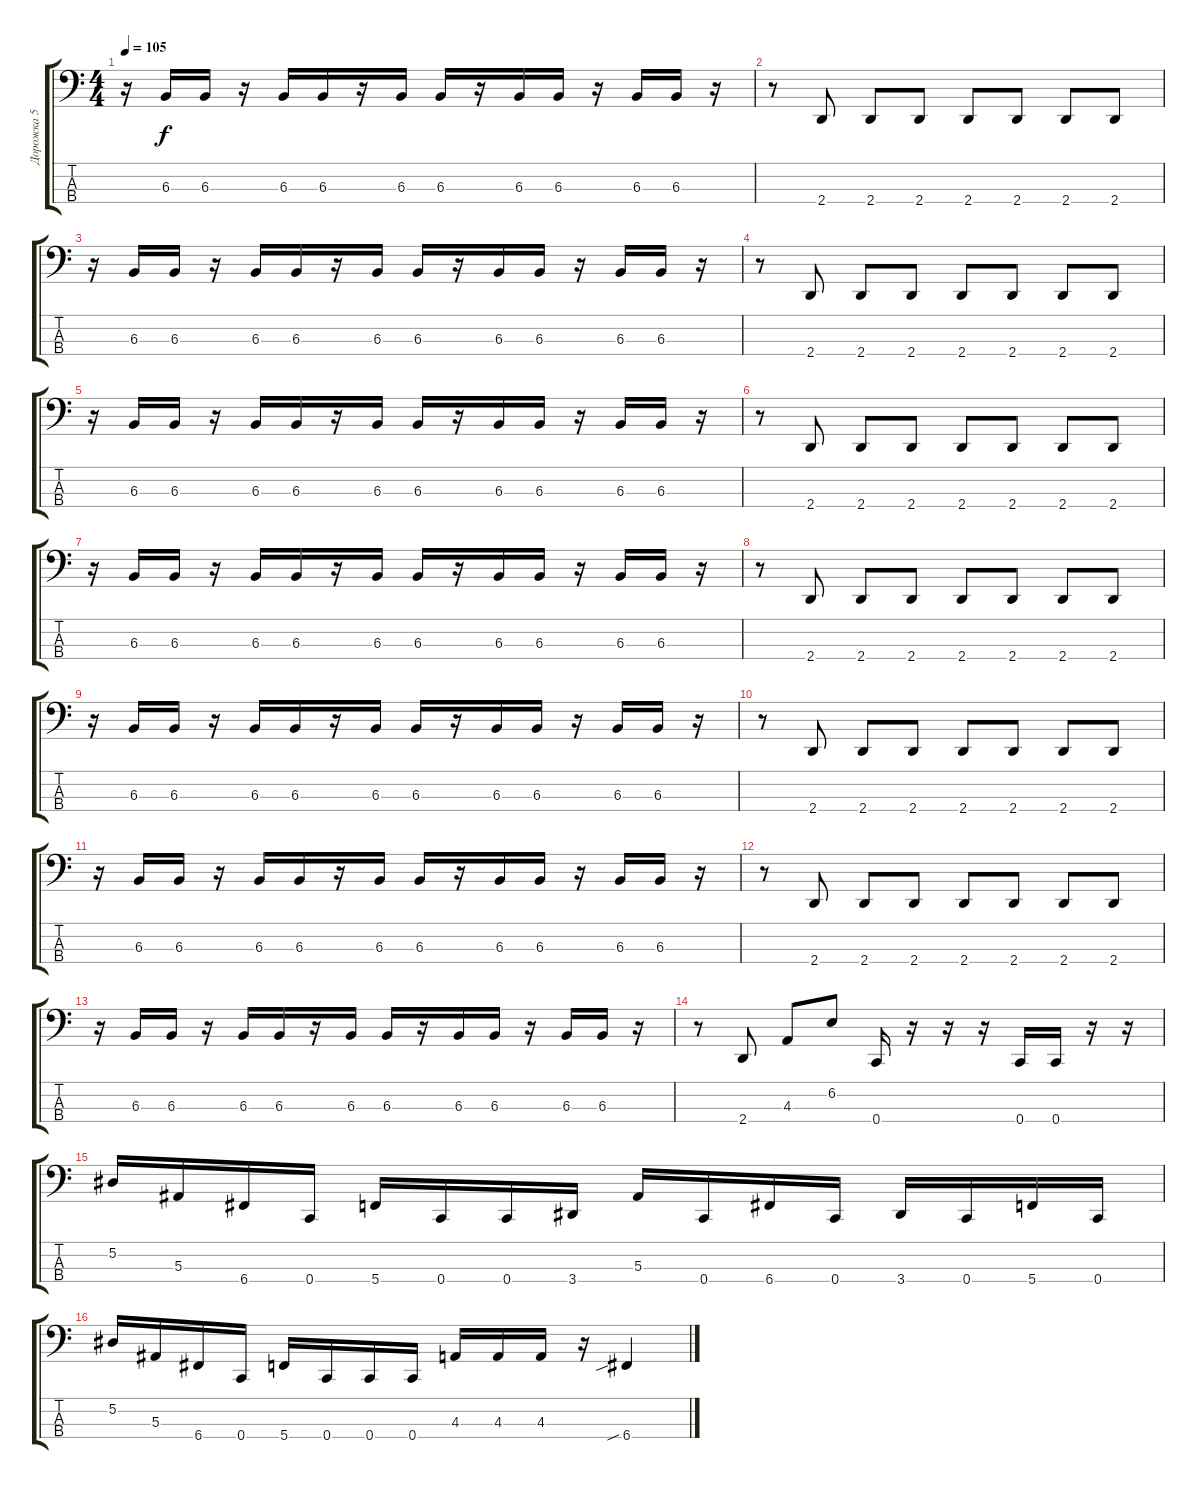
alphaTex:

\track ("Дорожка 5" "Дорожка 5") {instrument electricbassfinger}
\staff {score tabs}
\tuning (Eb2 Bb1 F1 C1) {hide}
\ts (4 4)
\tempo 105
\clef f4
\ks c
r.16{dy f} 6.3.16 6.3.16 r.16 6.3.16 6.3.16 r.16 6.3.16 6.3.16 r.16 6.3.16 6.3.16 r.16 6.3.16 6.3.16 r.16 |
r.8 2.4.8 2.4.8 2.4.8 2.4.8 2.4.8 2.4.8 2.4.8 |
r.16 6.3.16 6.3.16 r.16 6.3.16 6.3.16 r.16 6.3.16 6.3.16 r.16 6.3.16 6.3.16 r.16 6.3.16 6.3.16 r.16 |
r.8 2.4.8 2.4.8 2.4.8 2.4.8 2.4.8 2.4.8 2.4.8 |
r.16 6.3.16 6.3.16 r.16 6.3.16 6.3.16 r.16 6.3.16 6.3.16 r.16 6.3.16 6.3.16 r.16 6.3.16 6.3.16 r.16 |
r.8 2.4.8 2.4.8 2.4.8 2.4.8 2.4.8 2.4.8 2.4.8 |
r.16 6.3.16 6.3.16 r.16 6.3.16 6.3.16 r.16 6.3.16 6.3.16 r.16 6.3.16 6.3.16 r.16 6.3.16 6.3.16 r.16 |
r.8 2.4.8 2.4.8 2.4.8 2.4.8 2.4.8 2.4.8 2.4.8 |
r.16 6.3.16 6.3.16 r.16 6.3.16 6.3.16 r.16 6.3.16 6.3.16 r.16 6.3.16 6.3.16 r.16 6.3.16 6.3.16 r.16 |
r.8 2.4.8 2.4.8 2.4.8 2.4.8 2.4.8 2.4.8 2.4.8 |
r.16 6.3.16 6.3.16 r.16 6.3.16 6.3.16 r.16 6.3.16 6.3.16 r.16 6.3.16 6.3.16 r.16 6.3.16 6.3.16 r.16 |
r.8 2.4.8 2.4.8 2.4.8 2.4.8 2.4.8 2.4.8 2.4.8 |
r.16 6.3.16 6.3.16 r.16 6.3.16 6.3.16 r.16 6.3.16 6.3.16 r.16 6.3.16 6.3.16 r.16 6.3.16 6.3.16 r.16 |
r.8 2.4.8 4.3.8 6.2.8 0.4.16 r.16 r.16 r.16 0.4.16 0.4.16 r.16 r.16 |
5.2.16 5.3.16 6.4.16 0.4.16 5.4.16 0.4.16 0.4.16 3.4.16 5.3.16 0.4.16 6.4.16 0.4.16 3.4.16 0.4.16 5.4.16 0.4.16 |
5.2.16 5.3.16 6.4.16 0.4.16 5.4.16 0.4.16 0.4.16 0.4.16 4.3.16 4.3.16 4.3.16 r.16 6.4{sib}.4
